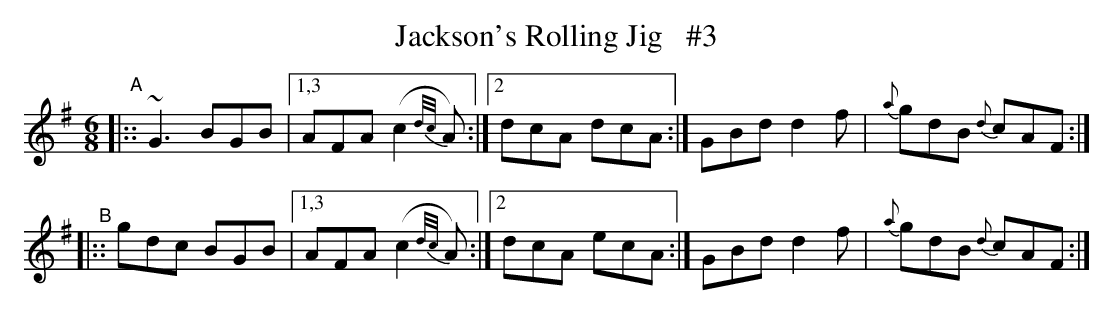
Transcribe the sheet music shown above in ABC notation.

X:1
T: Jackson's Rolling Jig   #3
M: 6/8
L: 1/8
K: G
"^A"\
|:: ~G3 BGB |[1,3 AFA (c2{d/c/}A) :|[2 dcA dcA :| GBd d2f | {a}gdB {d}cAF :|
"^B"\
|:: gdc BGB |[1,3 AFA (c2{d/c/}A) :|[2 dcA ecA :| GBd d2f | {a}gdB {d}cAF :|
